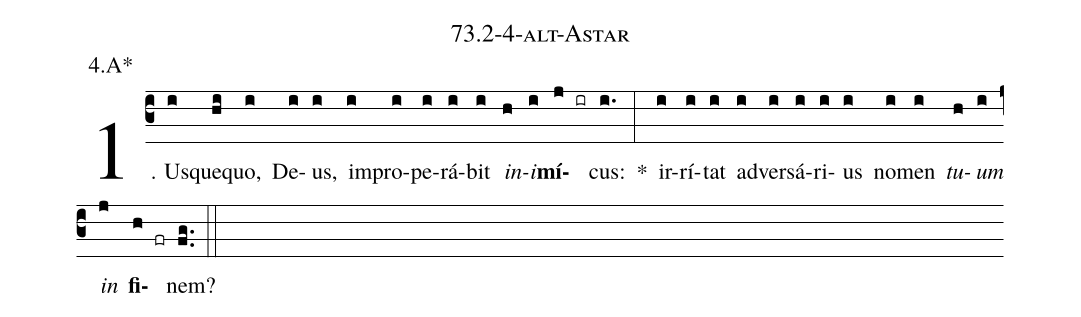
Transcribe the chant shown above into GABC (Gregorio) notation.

name: 73.2-4-alt-Astar;
annotation: 4.A*;
%%
(c3)1. Us(i)que(hi)quo,(i) De(i)us,(i) im(i)pro(i)pe(i)rá(i)bit(i) <i>in</i>(h)<i>i</i>(i)<b>mí</b>(j ir)cus:(i.) *(:) ir(i)rí(i)tat(i) ad(i)ver(i)sá(i)ri(i)us(i) no(i)men(i) <i>tu</i>(h)<i>um</i>(i) <i>in</i>(j) <b>fi</b>(h fr)nem?(fg..) (::)


%E(i) u(h) o(i) u(j) a(h) e.(fg..) (::)
